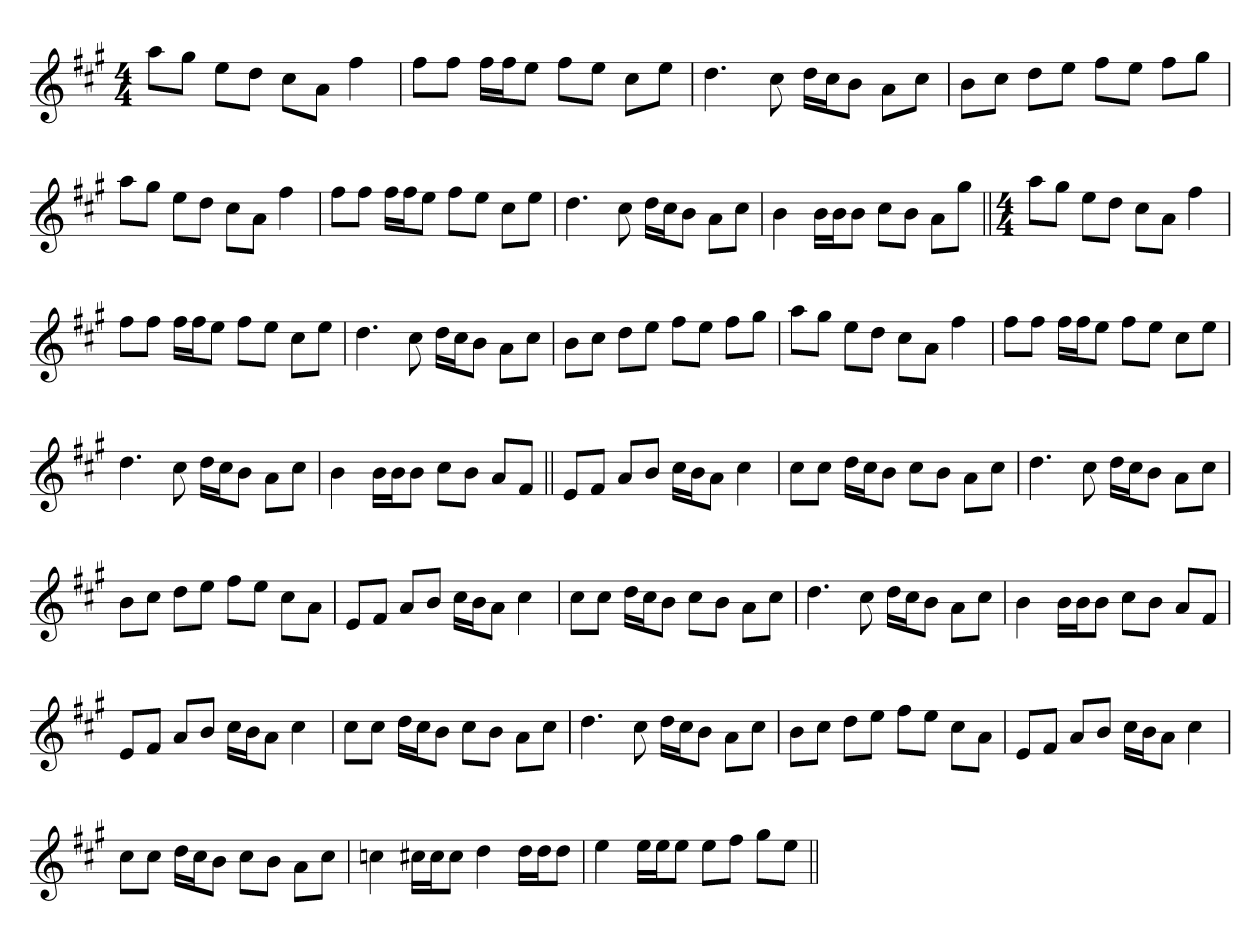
**kern
*part1
*staff1
*clefG2
*k[f#c#g#]
*A:
*M4/4
=1
8aaL
8gg#J
8eeL
8ddJ
8cc#L
8aJ
4ff#
=
8ff#L
8ff#J
16ff#LL
16ff#J
8eeJ
8ff#L
8eeJ
8cc#L
8eeJ
=
4.dd
8cc#
16ddLL
16cc#J
8bJ
8aL
8cc#J
=
8bL
8cc#J
8ddL
8eeJ
8ff#L
8eeJ
8ff#L
8gg#J
=
8aaL
8gg#J
8eeL
8ddJ
8cc#L
8aJ
4ff#
=
8ff#L
8ff#J
16ff#LL
16ff#J
8eeJ
8ff#L
8eeJ
8cc#L
8eeJ
=
4.dd
8cc#
16ddLL
16cc#J
8bJ
8aL
8cc#J
=
4b
16bLL
16bJ
8bJ
8cc#L
8bJ
8aL
8gg#J
=||
*M4/4
8aaL
8gg#J
8eeL
8ddJ
8cc#L
8aJ
4ff#
=
8ff#L
8ff#J
16ff#LL
16ff#J
8eeJ
8ff#L
8eeJ
8cc#L
8eeJ
=
4.dd
8cc#
16ddLL
16cc#J
8bJ
8aL
8cc#J
=
8bL
8cc#J
8ddL
8eeJ
8ff#L
8eeJ
8ff#L
8gg#J
=
8aaL
8gg#J
8eeL
8ddJ
8cc#L
8aJ
4ff#
=
8ff#L
8ff#J
16ff#LL
16ff#J
8eeJ
8ff#L
8eeJ
8cc#L
8eeJ
=
4.dd
8cc#
16ddLL
16cc#J
8bJ
8aL
8cc#J
=
4b
16bLL
16bJ
8bJ
8cc#L
8bJ
8aL
8f#J
=||
8eL
8f#J
8aL
8bJ
16cc#LL
16bJ
8aJ
4cc#
=
8cc#L
8cc#J
16ddLL
16cc#J
8bJ
8cc#L
8bJ
8aL
8cc#J
=
4.dd
8cc#
16ddLL
16cc#J
8bJ
8aL
8cc#J
=
8bL
8cc#J
8ddL
8eeJ
8ff#L
8eeJ
8cc#L
8aJ
=
8eL
8f#J
8aL
8bJ
16cc#LL
16bJ
8aJ
4cc#
=
8cc#L
8cc#J
16ddLL
16cc#J
8bJ
8cc#L
8bJ
8aL
8cc#J
=
4.dd
8cc#
16ddLL
16cc#J
8bJ
8aL
8cc#J
=
4b
16bLL
16bJ
8bJ
8cc#L
8bJ
8aL
8f#J
=
8eL
8f#J
8aL
8bJ
16cc#LL
16bJ
8aJ
4cc#
=
8cc#L
8cc#J
16ddLL
16cc#J
8bJ
8cc#L
8bJ
8aL
8cc#J
=
4.dd
8cc#
16ddLL
16cc#J
8bJ
8aL
8cc#J
=
8bL
8cc#J
8ddL
8eeJ
8ff#L
8eeJ
8cc#L
8aJ
=
8eL
8f#J
8aL
8bJ
16cc#LL
16bJ
8aJ
4cc#
=
8cc#L
8cc#J
16ddLL
16cc#J
8bJ
8cc#L
8bJ
8aL
8cc#J
=
4ccn
16cc#XLL
16cc#J
8cc#J
4dd
16ddLL
16ddJ
8ddJ
=
4ee
16eeLL
16eeJ
8eeJ
8eeL
8ff#J
8gg#L
8eeJ
=||
*-
